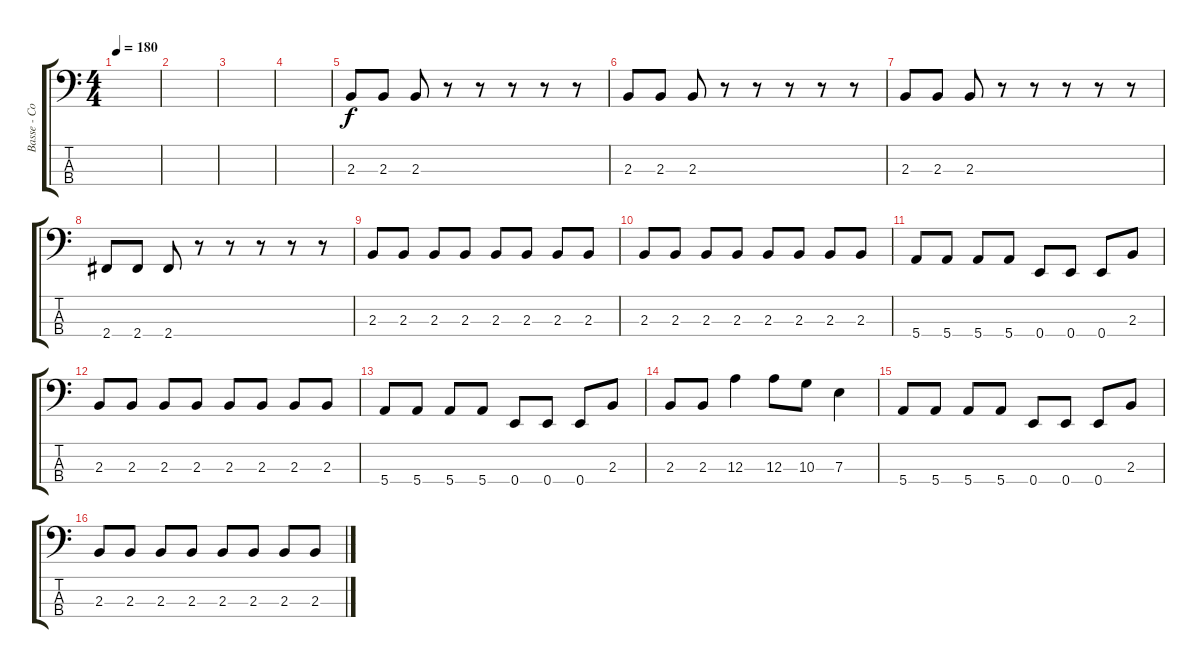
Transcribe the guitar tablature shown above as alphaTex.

\track ("Basse - Cone" "Basse - Co") {instrument electricbasspick}
\staff {score tabs}
\tuning (G2 D2 A1 E1) {hide}
\ts (4 4)
\tempo 180
\clef f4
\ks c
|
|
|
|
2.3.8 2.3.8 2.3.8 r.8 r.8 r.8 r.8 r.8 |
2.3.8 2.3.8 2.3.8 r.8 r.8 r.8 r.8 r.8 |
2.3.8 2.3.8 2.3.8 r.8 r.8 r.8 r.8 r.8 |
2.4.8 2.4.8 2.4.8 r.8 r.8 r.8 r.8 r.8 |
2.3.8 2.3.8 2.3.8 2.3.8 2.3.8 2.3.8 2.3.8 2.3.8 |
2.3.8 2.3.8 2.3.8 2.3.8 2.3.8 2.3.8 2.3.8 2.3.8 |
5.4.8 5.4.8 5.4.8 5.4.8 0.4.8 0.4.8 0.4.8 2.3.8 |
2.3.8 2.3.8 2.3.8 2.3.8 2.3.8 2.3.8 2.3.8 2.3.8 |
5.4.8 5.4.8 5.4.8 5.4.8 0.4.8 0.4.8 0.4.8 2.3.8 |
2.3.8 2.3.8 12.3.4 12.3.8 10.3.8 7.3.4 |
5.4.8 5.4.8 5.4.8 5.4.8 0.4.8 0.4.8 0.4.8 2.3.8 |
2.3.8 2.3.8 2.3.8 2.3.8 2.3.8 2.3.8 2.3.8 2.3.8
